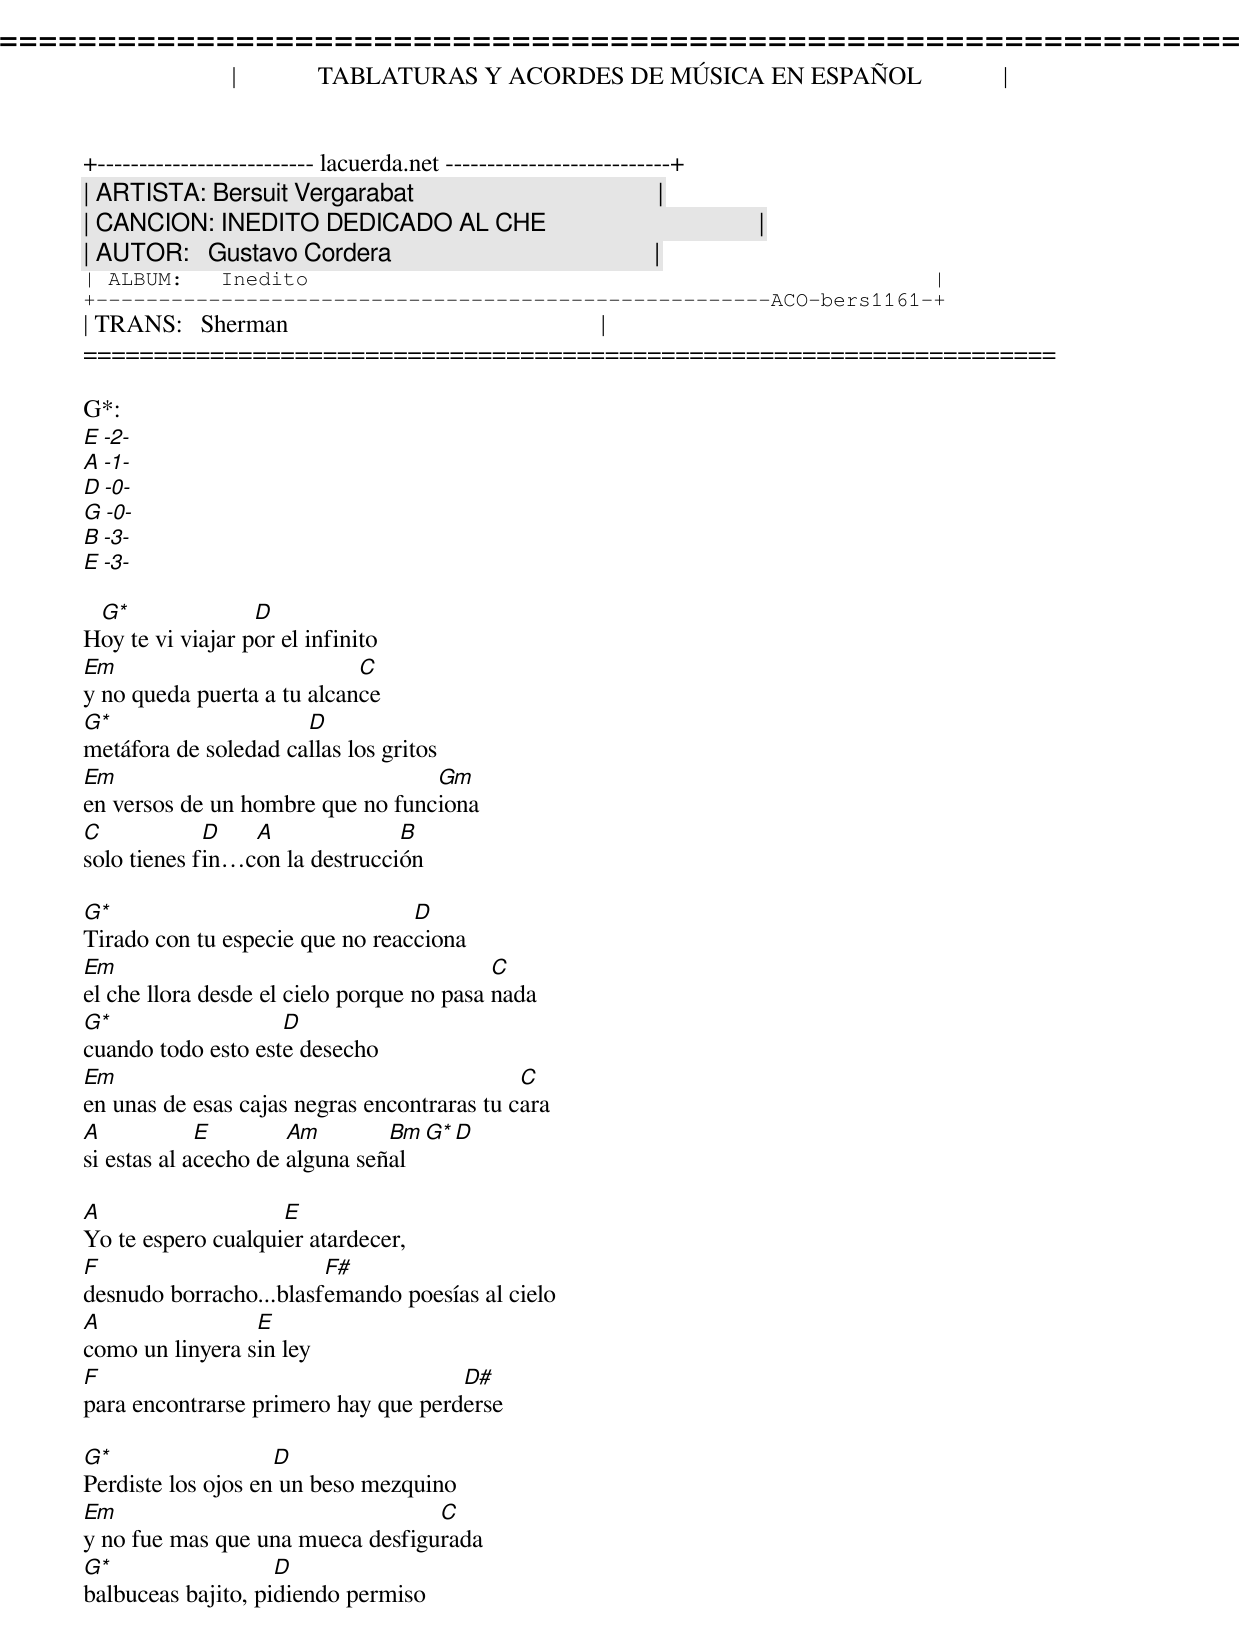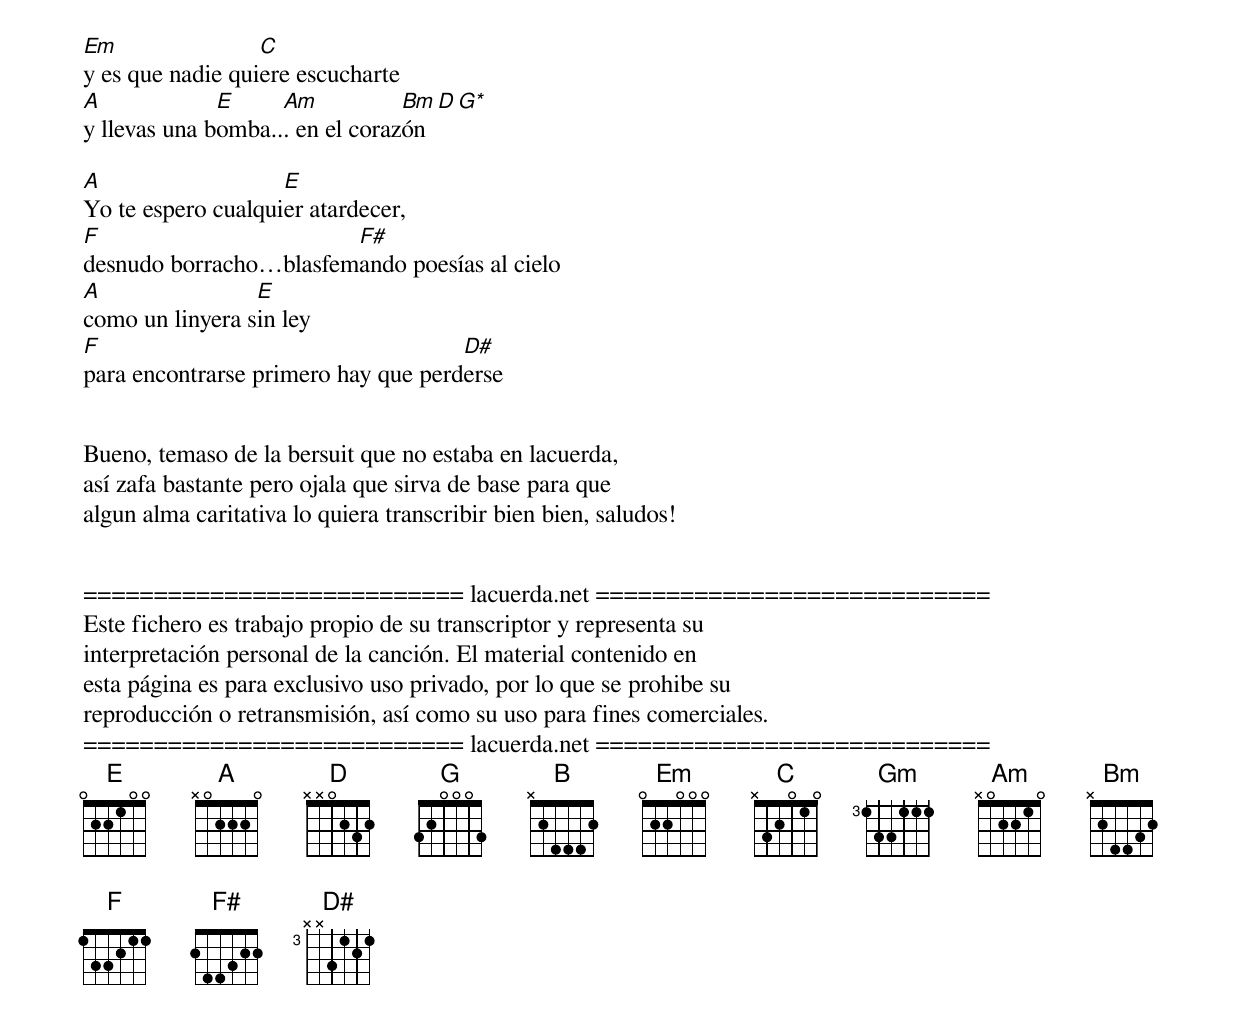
=====================================================================
|             TABLATURAS Y ACORDES DE MÚSICA EN ESPAÑOL             |
+-------------------------- lacuerda.net ---------------------------+
| ARTISTA: Bersuit Vergarabat                                       |
| CANCION: INEDITO DEDICADO AL CHE                                  |
| AUTOR:   Gustavo Cordera                                          |
| ALBUM:   Inedito                                                  |
+------------------------------------------------------ACO-bers1161-+
| TRANS:   Sherman                                                  |
=====================================================================

G*:
   E -2-
   A -1-
   D -0-
   G -0-
   B -3-
   E -3-

 G*               D
Hoy te vi viajar por el infinito
Em                          C
y no queda puerta a tu alcance
G*                    D
metáfora de soledad callas los gritos
Em                                Gm
en versos de un hombre que no funciona
C            D   A              B
solo tienes fincon la destrucción

G*                               D
Tirado con tu especie que no reacciona
Em                                         C
el che llora desde el cielo porque no pasa nada
G*                  D
cuando todo esto este desecho
Em                                           C
en unas de esas cajas negras encontraras tu cara
A            E        Am        Bm  G*  D
si estas al acecho de alguna señal

A                   E
Yo te espero cualquier atardecer,
F                       F#
desnudo borracho...blasfemando poesías al cielo
A                E
como un linyera sin ley
F                                    D#
para encontrarse primero hay que perderse

G*                  D
Perdiste los ojos en un beso mezquino
Em                                C
y no fue mas que una mueca desfigurada
G*                  D
balbuceas bajito, pidiendo permiso
Em                C
y es que nadie quiere escucharte
A             E     Am           Bm  D  G*
y llevas una bomba... en el corazón

A                   E
Yo te espero cualquier atardecer,
F                       F#
desnudo borrachoblasfemando poesías al cielo
A                E
como un linyera sin ley
F                                    D#
para encontrarse primero hay que perderse


Bueno, temaso de la bersuit que no estaba en lacuerda,
así zafa bastante pero ojala que sirva de base para que
algun alma caritativa lo quiera transcribir bien bien, saludos!


=========================== lacuerda.net ============================
Este fichero es trabajo propio de su transcriptor y representa su
interpretación personal de la canción. El material contenido en
esta página es para exclusivo uso privado, por lo que se prohibe su
reproducción o retransmisión, así como su uso para fines comerciales.
=========================== lacuerda.net ============================
